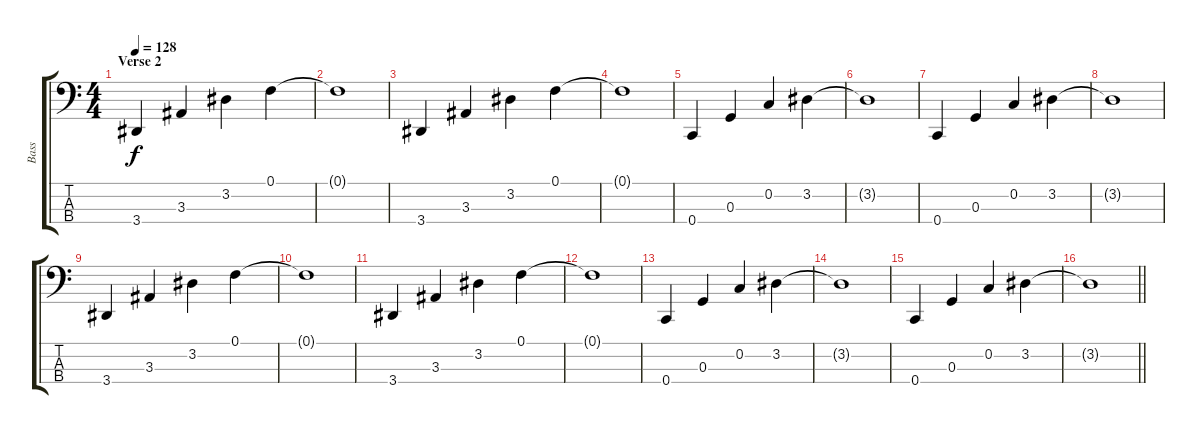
\track ("Bass" "Bass") {instrument electricbassfinger}
\staff {score tabs}
\tuning (F2 C2 G1 C1) {hide}
\ts (4 4)
\section ("" "Verse 2")
\tempo 128
\clef f4
\ks c
3.4.4{dy f} 3.3.4 3.2.4 0.1.4 |
0.1{t}.1 |
3.4.4 3.3.4 3.2.4 0.1.4 |
0.1{t}.1 |
0.4.4 0.3.4 0.2.4 3.2.4 |
3.2{t}.1 |
0.4.4 0.3.4 0.2.4 3.2.4 |
3.2{t}.1 |
3.4.4 3.3.4 3.2.4 0.1.4 |
0.1{t}.1 |
3.4.4 3.3.4 3.2.4 0.1.4 |
0.1{t}.1 |
0.4.4 0.3.4 0.2.4 3.2.4 |
3.2{t}.1 |
0.4.4 0.3.4 0.2.4 3.2.4 |
\barLineRight lightlight
3.2{t}.1
